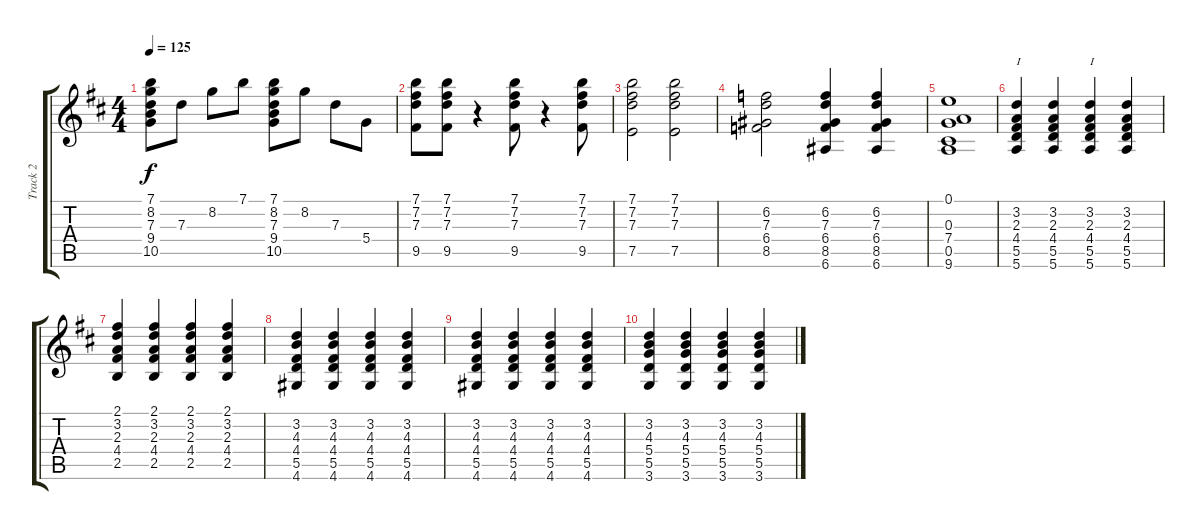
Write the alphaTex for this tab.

\track ("Track 2" "Track 2") {instrument electricguitarjazz}
\staff {score tabs}
\tuning (E4 B3 G3 D3 A2 E2) {hide}
\ts (4 4)
\tempo 125
\clef g2
\ks d
(7.1 8.2 7.3 9.4 10.5).8{dy f} 7.3.8 8.2.8 7.1.8 (7.1 8.2 7.3 9.4 10.5).8 8.2.8 7.3.8 5.4.8 |
(7.1 7.2 7.3 9.5).8 (7.1 7.2 7.3 9.5).8 r.4 (7.1 7.2 7.3 9.5).8 r.4 (7.1 7.2 7.3 9.5).8 |
(7.1 7.2 7.3 7.5).2 (7.1 7.2 7.3 7.5).2 |
(6.2 7.3 6.4 8.5).2 (6.2 7.3 6.4 8.5 6.6).4 (6.2 7.3 6.4 8.5 6.6).4 |
(0.1 0.3 7.4 0.5 9.6).1 |
(3.2 2.3 4.4 5.5 5.6).4{txt "I"} (3.2 2.3 4.4 5.5 5.6).4 (3.2 2.3 4.4 5.5 5.6).4{txt "I"} (3.2 2.3 4.4 5.5 5.6).4 |
(2.1 3.2 2.3 4.4 2.5).4 (2.1 3.2 2.3 4.4 2.5).4 (2.1 3.2 2.3 4.4 2.5).4 (2.1 3.2 2.3 4.4 2.5).4 |
(3.2 4.3 4.4 5.5 4.6).4 (3.2 4.3 4.4 5.5 4.6).4 (3.2 4.3 4.4 5.5 4.6).4 (3.2 4.3 4.4 5.5 4.6).4 |
(3.2 4.3 4.4 5.5 4.6).4 (3.2 4.3 4.4 5.5 4.6).4 (3.2 4.3 4.4 5.5 4.6).4 (3.2 4.3 4.4 5.5 4.6).4 |
(3.2 4.3 5.4 5.5 3.6).4 (3.2 4.3 5.4 5.5 3.6).4 (3.2 4.3 5.4 5.5 3.6).4 (3.2 4.3 5.4 5.5 3.6).4
